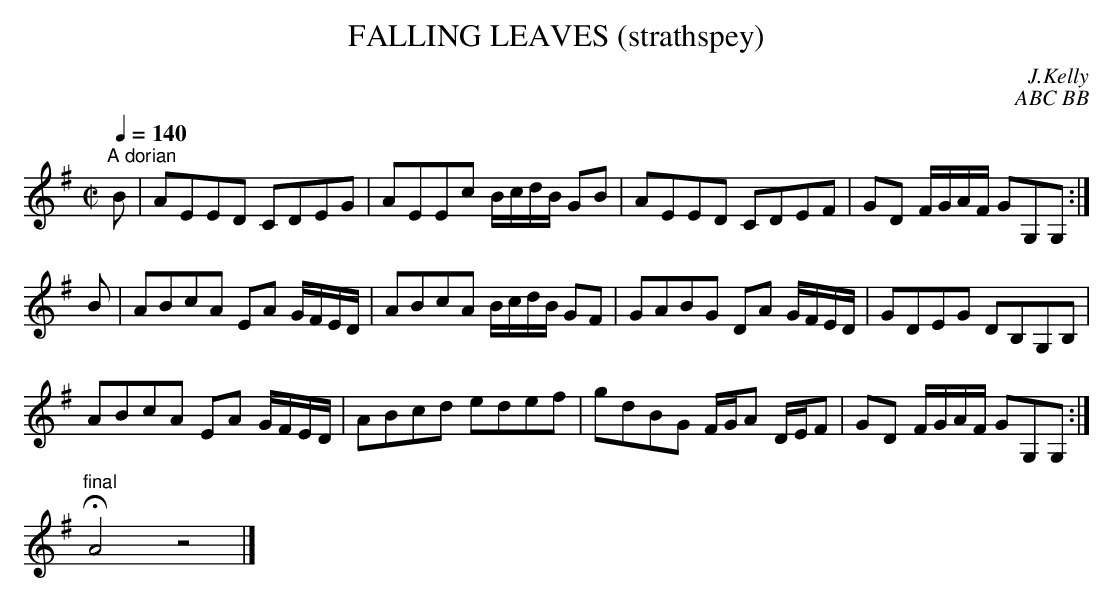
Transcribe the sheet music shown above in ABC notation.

X:1
T:FALLING LEAVES (strathspey)
C:J.Kelly
C:ABC BB
M:C|
L:1/8
Q:1/4=140
K:G
"^A dorian"
B|AEED CDEG|AEEc B/c/d/B/ GB|AEED CDEF|GD F/G/A/F/ GG,G, :|
B|ABcA EA G/F/E/D/|ABcA B/c/d/B/ GF|GABG DA G/F/E/D/|GDEG DB,G,B,|
ABcA EA G/F/E/D/|ABcd edef|gdBG F/G/A D/E/F|GD F/G/A/F/ GG,G, :|
"final"HA4z4|]
